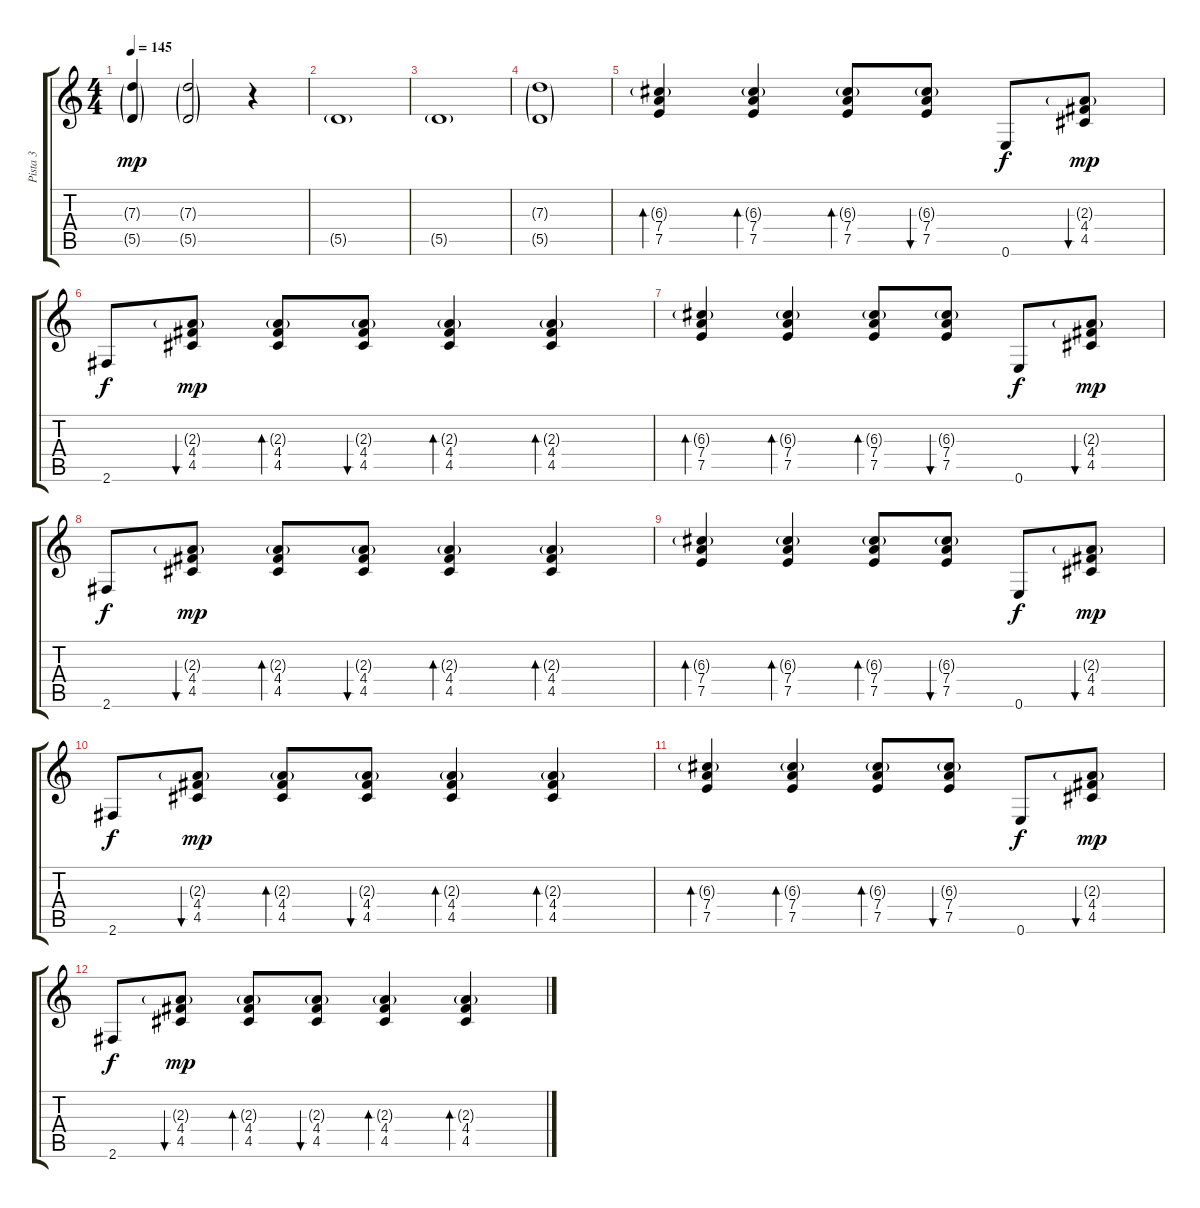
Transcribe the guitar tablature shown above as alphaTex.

\track ("Pista 3" "Pista 3") {instrument electricguitarmuted}
\staff {score tabs}
\tuning (E4 B3 G3 D3 A2 E2) {hide}
\ts (4 4)
\tempo 145
\clef g2
\ks c
(7.3{g} 5.5{g}).4{dy mp} (7.3{g} 5.5{g}).2 r.4 |
5.5{g}.1 |
5.5{g}.1 |
(7.3{g} 5.5{g}).1 |
(6.3{g} 7.4 7.5).4{bd 30} (6.3{g} 7.4 7.5).4{bd 30} (6.3{g} 7.4 7.5).8{bd 30} (6.3{g} 7.4 7.5).8{bu 30} 0.6.8{dy f} (2.3{g} 4.4 4.5).8{bu 30 dy mp} |
2.6.8{dy f} (2.3{g} 4.4 4.5).8{bu 30 dy mp} (2.3{g} 4.4 4.5).8{bd 30} (2.3{g} 4.4 4.5).8{bu 30} (2.3{g} 4.4 4.5).4{bd 30} (2.3{g} 4.4 4.5).4{bd 30} |
(6.3{g} 7.4 7.5).4{bd 30} (6.3{g} 7.4 7.5).4{bd 30} (6.3{g} 7.4 7.5).8{bd 30} (6.3{g} 7.4 7.5).8{bu 30} 0.6.8{dy f} (2.3{g} 4.4 4.5).8{bu 30 dy mp} |
2.6.8{dy f} (2.3{g} 4.4 4.5).8{bu 30 dy mp} (2.3{g} 4.4 4.5).8{bd 30} (2.3{g} 4.4 4.5).8{bu 30} (2.3{g} 4.4 4.5).4{bd 30} (2.3{g} 4.4 4.5).4{bd 30} |
(6.3{g} 7.4 7.5).4{bd 30} (6.3{g} 7.4 7.5).4{bd 30} (6.3{g} 7.4 7.5).8{bd 30} (6.3{g} 7.4 7.5).8{bu 30} 0.6.8{dy f} (2.3{g} 4.4 4.5).8{bu 30 dy mp} |
2.6.8{dy f} (2.3{g} 4.4 4.5).8{bu 30 dy mp} (2.3{g} 4.4 4.5).8{bd 30} (2.3{g} 4.4 4.5).8{bu 30} (2.3{g} 4.4 4.5).4{bd 30} (2.3{g} 4.4 4.5).4{bd 30} |
(6.3{g} 7.4 7.5).4{bd 30} (6.3{g} 7.4 7.5).4{bd 30} (6.3{g} 7.4 7.5).8{bd 30} (6.3{g} 7.4 7.5).8{bu 30} 0.6.8{dy f} (2.3{g} 4.4 4.5).8{bu 30 dy mp} |
2.6.8{dy f} (2.3{g} 4.4 4.5).8{bu 30 dy mp} (2.3{g} 4.4 4.5).8{bd 30} (2.3{g} 4.4 4.5).8{bu 30} (2.3{g} 4.4 4.5).4{bd 30} (2.3{g} 4.4 4.5).4{bd 30}
